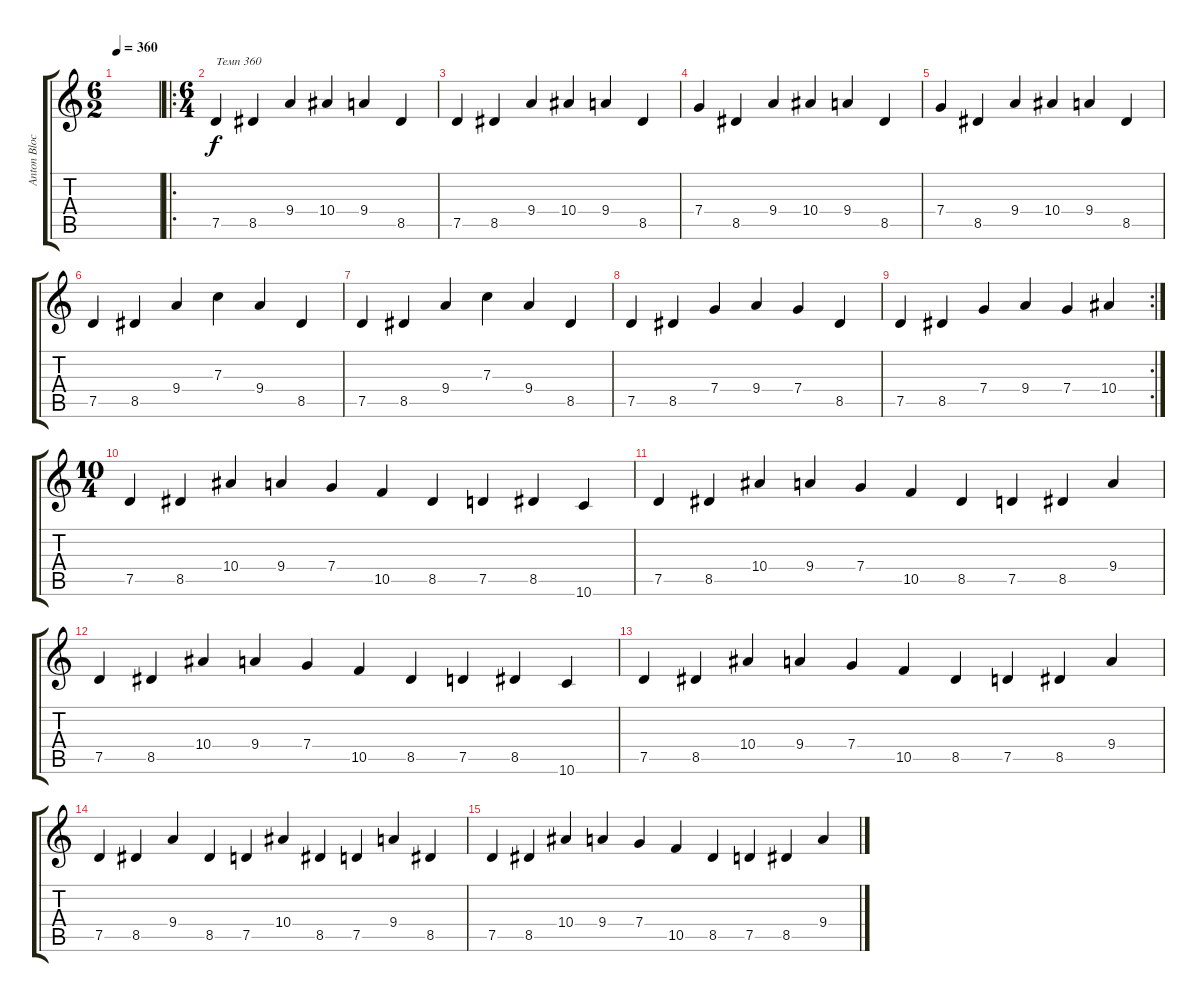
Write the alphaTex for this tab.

\track ("Anton Blochin" "Anton Bloc") {instrument overdrivenguitar}
\staff {score tabs}
\tuning (D4 A3 F3 C3 G2 D2) {hide}
\ts (6 2)
\tempo 360
\clef g2
\ks c
|
\ro
\ts (6 4)
7.5.4{txt "Темп 360"} 8.5.4 9.4.4 10.4.4 9.4.4 8.5.4 |
7.5.4 8.5.4 9.4.4 10.4.4 9.4.4 8.5.4 |
7.4.4 8.5.4 9.4.4 10.4.4 9.4.4 8.5.4 |
7.4.4 8.5.4 9.4.4 10.4.4 9.4.4 8.5.4 |
7.5.4 8.5.4 9.4.4 7.3.4 9.4.4 8.5.4 |
7.5.4 8.5.4 9.4.4 7.3.4 9.4.4 8.5.4 |
7.5.4 8.5.4 7.4.4 9.4.4 7.4.4 8.5.4 |
\rc 2
7.5.4 8.5.4 7.4.4 9.4.4 7.4.4 10.4.4 |
\ts (10 4)
7.5.4 8.5.4 10.4.4 9.4.4 7.4.4 10.5.4 8.5.4 7.5.4 8.5.4 10.6.4 |
7.5.4 8.5.4 10.4.4 9.4.4 7.4.4 10.5.4 8.5.4 7.5.4 8.5.4 9.4.4 |
7.5.4 8.5.4 10.4.4 9.4.4 7.4.4 10.5.4 8.5.4 7.5.4 8.5.4 10.6.4 |
7.5.4 8.5.4 10.4.4 9.4.4 7.4.4 10.5.4 8.5.4 7.5.4 8.5.4 9.4.4 |
7.5.4 8.5.4 9.4.4 8.5.4 7.5.4 10.4.4 8.5.4 7.5.4 9.4.4 8.5.4 |
7.5.4 8.5.4 10.4.4 9.4.4 7.4.4 10.5.4 8.5.4 7.5.4 8.5.4 9.4.4
